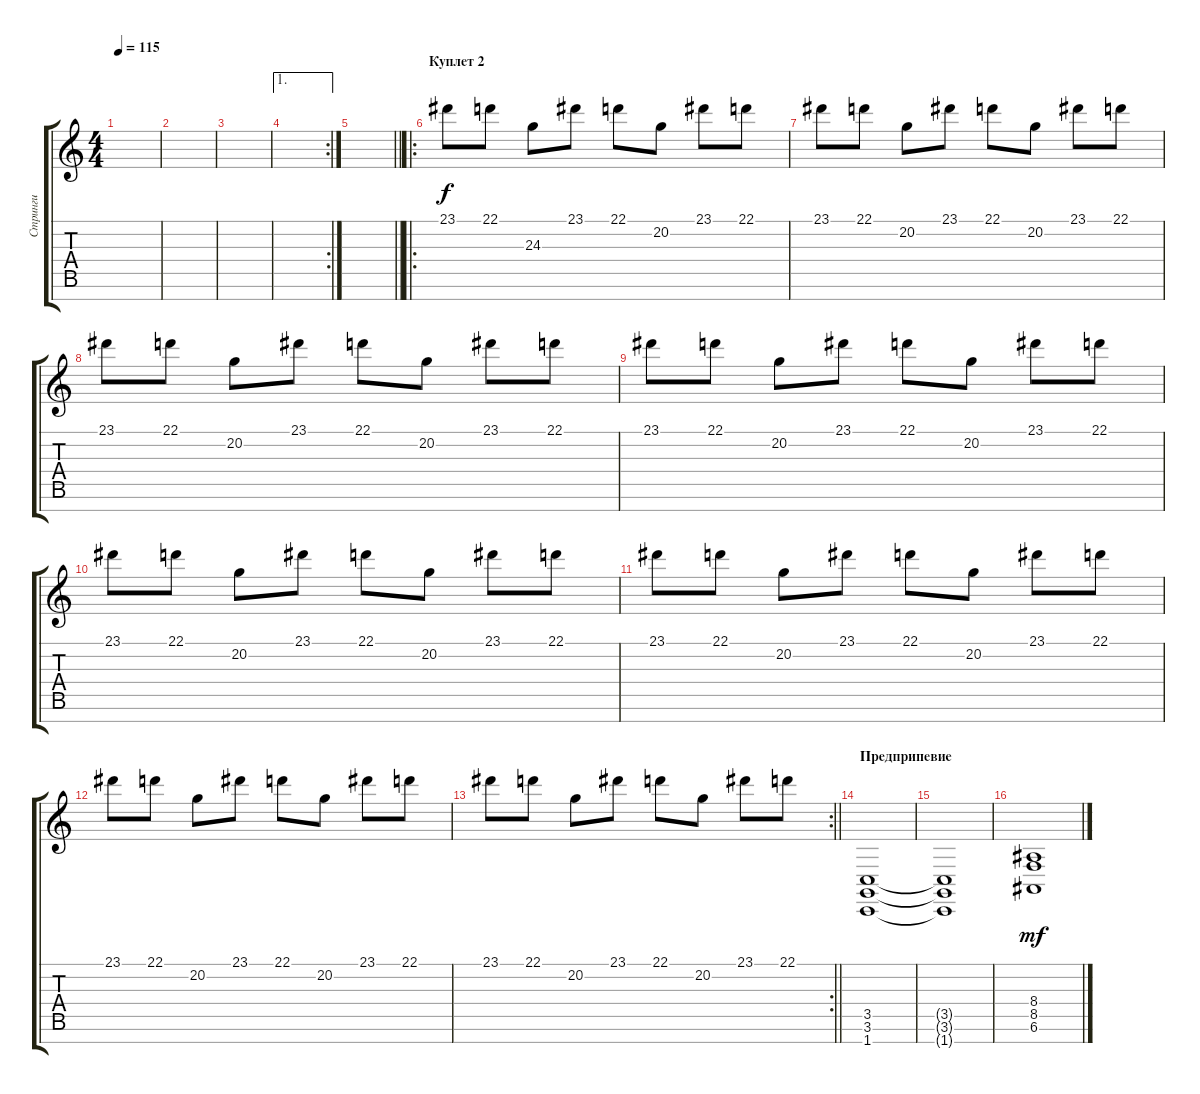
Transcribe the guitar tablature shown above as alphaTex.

\track ("Стринги" "Стринги") {instrument stringensemble1}
\staff {score tabs}
\tuning (E4 B3 G3 D3 A2 E2 B1) {hide}
\ts (4 4)
\tempo 115
\clef g2
\ks c
|
|
|
\ae 1
\rc 2
|
\barLineRight lightlight
|
\ro
\section ("" "Куплет 2")
23.1.8 22.1.8 24.3.8 23.1.8 22.1.8 20.2.8 23.1.8 22.1.8 |
23.1.8 22.1.8 20.2.8 23.1.8 22.1.8 20.2.8 23.1.8 22.1.8 |
23.1.8 22.1.8 20.2.8 23.1.8 22.1.8 20.2.8 23.1.8 22.1.8 |
23.1.8 22.1.8 20.2.8 23.1.8 22.1.8 20.2.8 23.1.8 22.1.8 |
23.1.8 22.1.8 20.2.8 23.1.8 22.1.8 20.2.8 23.1.8 22.1.8 |
23.1.8 22.1.8 20.2.8 23.1.8 22.1.8 20.2.8 23.1.8 22.1.8 |
23.1.8 22.1.8 20.2.8 23.1.8 22.1.8 20.2.8 23.1.8 22.1.8 |
\rc 2
\barLineRight lightlight
23.1.8 22.1.8 20.2.8 23.1.8 22.1.8 20.2.8 23.1.8 22.1.8 |
\section ("" "Предприпевие")
(3.5 3.6 1.7).1{volume 9} |
(3.5{t} 3.6{t} 1.7{t}).1 |
(8.4 8.5 6.6).1{dy mf}
